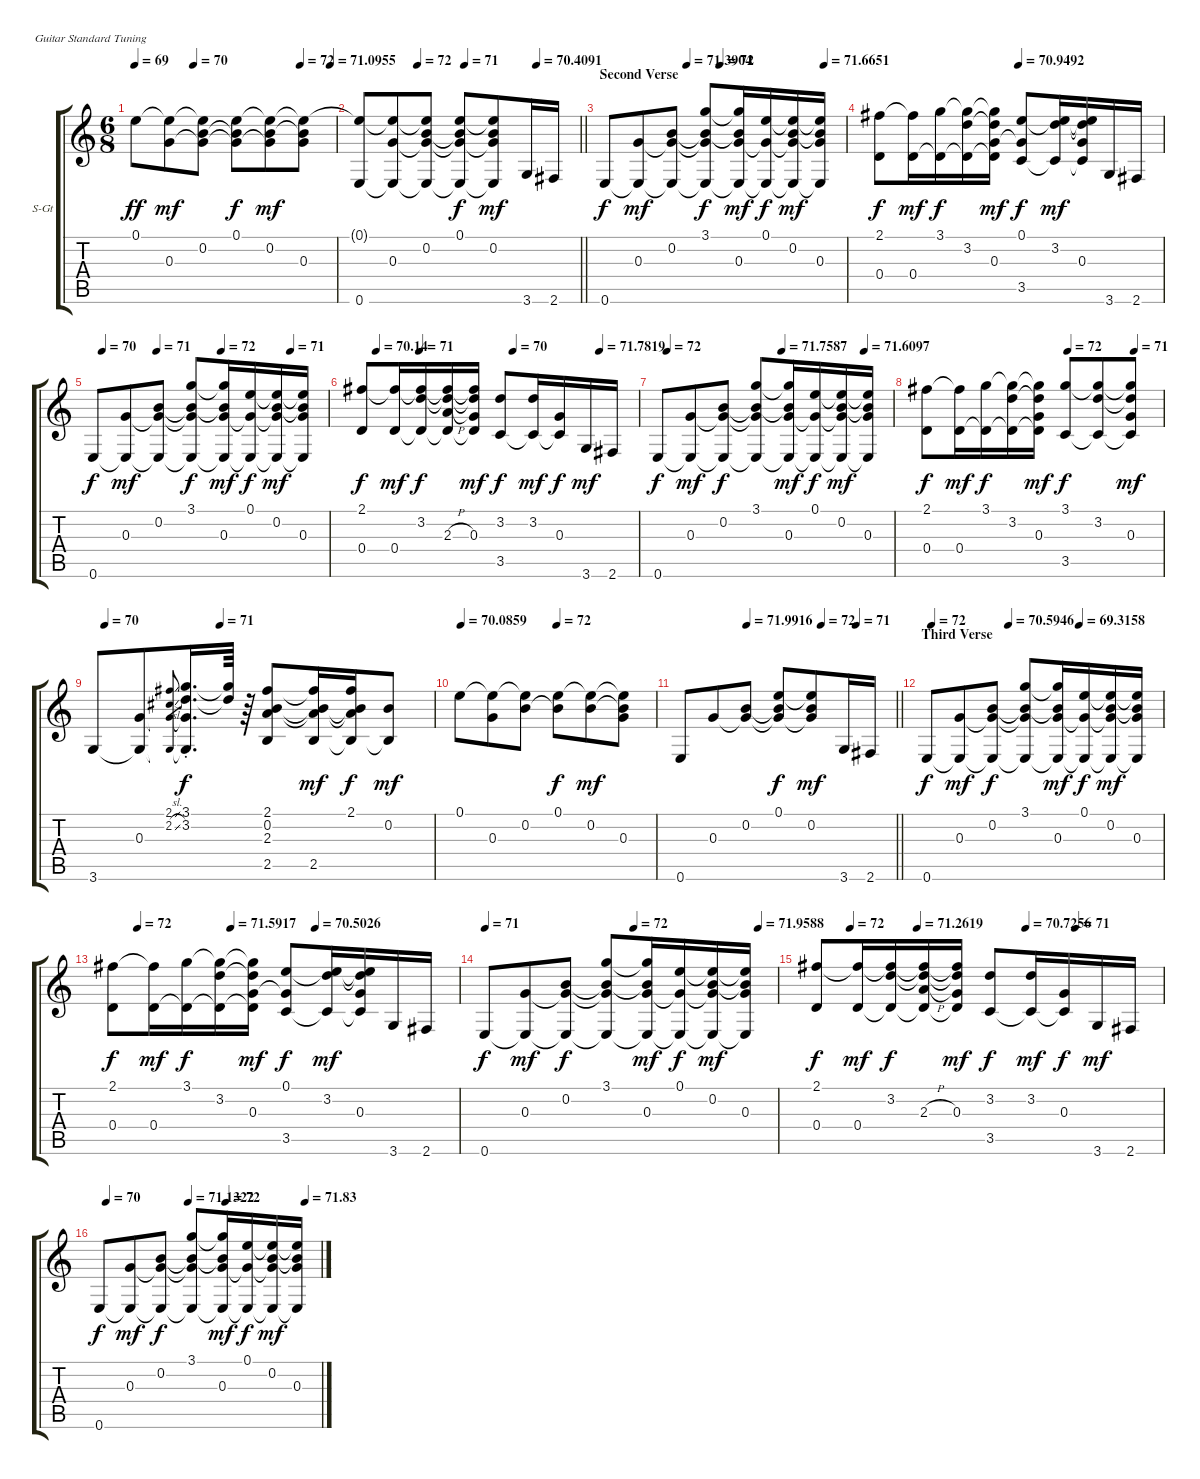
\bracketExtendMode groupsimilarinstruments
\firstSystemTrackNameOrientation horizontal
\otherSystemsTrackNameOrientation horizontal
\track ("Acoustic clean 1" "S-Gt") {instrument acousticguitarsteel}
\staff {score tabs}
\tuning (E4 B3 G3 D3 A2 E2)
\ts (6 8)
\tempo 69
\tempo (70 0.29375)
\tempo (72 0.825)
\tempo (71.0955 0.975)
\clef g2
\ks c
0.1.8{dy ff} (0.3 0.1{t}).8{dy mf} (0.2 0.1{t} 0.3{t}).8 (0.1 0.3{t} 0.2{t}).8{dy f} (0.2 0.1{t} 0.3{t}).8{dy mf} (0.3 0.1{t} 0.2{t}).8 |
\tempo (72 0.26875)
\tempo (71 0.48125)
\tempo (70.4091 0.80625)
\barLineRight lightlight
(0.6 0.1{t}).8 (0.3 0.1{t} 0.6{t}).8 (0.2 0.1{t} 0.3{t} 0.6{t}).8 (0.1 0.2{t} 0.3{t} 0.6{t}).8{dy f} (0.2 0.1{t} 0.3{t} 0.6{t}).8{dy mf} 3.6.16 2.6.16 |
\section ("" "Second Verse")
\tempo (71.3904 0.34375)
\tempo (72 0.48125)
\tempo (71.6651 0.9125)
0.6.8{dy f} (0.3 0.6{t}).8{dy mf} (0.2 0.6{t} 0.3{t}).8 (3.1 0.6{t} 0.3{t} 0.2{t}).8{dy f} (0.3 0.6{t} 3.1{t} 0.2{t}).16{dy mf} (0.1 0.6{t} 0.3{t}).16{dy f} (0.2 0.6{t} 0.3{t} 0.1{t}).16{dy mf} (0.3 0.6{t} 0.1{t} 0.2{t}).16 |
\tempo (70.9492 0.49375)
(2.1 0.4).8{dy f} (0.4 2.1{t}).16{dy mf} (3.1 0.4{t}).16{dy f} (3.2 0.4{t} 3.1{t}).16 (0.3 0.4{t} 3.1{t} 3.2{t}).16{dy mf} (0.1 3.5 0.3{t}).8{dy f} (3.2 3.5{t} 0.1{t}).16{dy mf} (0.3 3.5{t} 3.2{t} 0.1{t}).16 3.6.16 2.6.16 |
\tempo (70 0.04375)
\tempo (71 0.275)
\tempo (72 0.55)
\tempo (71 0.84375)
0.6.8{dy f} (0.3 0.6{t}).8{dy mf} (0.2 0.6{t} 0.3{t}).8 (3.1 0.6{t} 0.3{t} 0.2{t}).8{dy f} (0.3 0.6{t} 3.1{t} 0.2{t}).16{dy mf} (0.1 0.6{t} 0.3{t}).16{dy f} (0.2 0.6{t} 0.3{t} 0.1{t}).16{dy mf} (0.3 0.6{t} 0.1{t} 0.2{t}).16 |
\tempo (70.14 0.05625)
\tempo (71 0.2125)
\tempo (70 0.55)
\tempo (71.7819 0.8625)
(2.1 0.4).8{dy f} (0.4 2.1{t}).16{dy mf} (3.2 0.4{t} 2.1{t}).16{dy f} (2.3{h} 0.4{t} 2.1{t} 3.2{t}).16 (0.3 0.4{t} 2.1{t} 3.2{t}).16{dy mf} (3.2 3.5).8{dy f} (3.5{t} 3.2).16{dy mf} (3.5{t} 0.3).16{dy f} 3.6.16{dy mf} 2.6.16 |
\tempo (72 0.04375)
\tempo (71.7587 0.53125)
\tempo (71.6097 0.88125)
0.6.8{dy f} (0.3 0.6{t}).8{dy mf} (0.2 0.6{t} 0.3{t}).8{dy f} (3.1 0.6{t} 0.3{t} 0.2{t}).8 (0.3 0.6{t} 3.1{t} 0.2{t}).16{dy mf} (0.1 0.6{t} 0.3{t}).16{dy f} (0.2 0.6{t} 0.3{t} 0.1{t}).16{dy mf} (0.3 0.6{t} 0.1{t} 0.2{t}).16 |
\tempo (72 0.6)
\tempo (71 0.88125)
(2.1 0.4).8{dy f} (0.4 2.1{t}).16{dy mf} (3.1 0.4{t}).16{dy f} (3.2 0.4{t} 3.1{t}).16 (0.3 0.4{t} 3.1{t} 3.2{t}).16{dy mf} (3.1 3.5).8{dy f} (3.2 3.1{t} 3.5{t}).8 (0.3 3.1{t} 3.2{t} 3.5{t}).8{dy mf} |
\tempo (70 0.0375)
\tempo (71 0.375)
3.6.8 (0.3 3.6{t}).8 (2.2{sl} 2.1{ss} 3.6{t} 0.3{t}).8{gr} (3.1{st} 3.2{st} 3.6{t} 0.3{t}).16{d dy f} (3.1{t} 3.2{t}).64 r.64 (2.1 0.2 2.3 2.5).8 (2.5 2.1{t} 0.2{t} 2.3{t}).16{dy mf} (2.1 2.3{t} 0.2{t} 2.5{t}).16{dy f} (0.2 2.5{t}).8{dy mf} |
\tempo (70.0859 0.0125)
\tempo (72 0.5)
0.1.8 (0.1{t} 0.3).8 (0.2 0.1{t}).8 (0.1 0.2{t}).8{dy f} (0.2 0.1{t}).8{dy mf} (0.3 0.2{t} 0.1{t}).8 |
\tempo (71.9916 0.3125)
\tempo (72 0.65625)
\tempo (71 0.81875)
\barLineRight lightlight
0.6.8 0.3.8 (0.2 0.3{t}).8 (0.1 0.3{t} 0.2{t}).8{dy f} (0.2 0.3{t} 0.1{t}).8{dy mf} 3.6.16 2.6.16 |
\section ("" "Third Verse")
\tempo (72 0.025)
\tempo (70.5946 0.35)
\tempo (69.3158 0.65)
0.6.8{dy f} (0.3 0.6{t}).8{dy mf} (0.2 0.6{t} 0.3{t}).8{dy f} (3.1 0.6{t} 0.3{t} 0.2{t}).8 (0.3 0.6{t} 3.1{t} 0.2{t}).16{dy mf} (0.1 0.6{t} 0.3{t}).16{dy f} (0.2 0.6{t} 0.3{t} 0.1{t}).16{dy mf} (0.3 0.6{t} 0.1{t} 0.2{t}).16 |
\tempo (72 0.075)
\tempo (71.5917 0.34375)
\tempo (70.5026 0.5875)
(2.1 0.4).8{dy f} (0.4 2.1{t}).16{dy mf} (3.1 0.4{t}).16{dy f} (3.2 0.4{t} 3.1{t}).16 (0.3 0.4{t} 3.1{t} 3.2{t}).16{dy mf} (0.1 3.5 0.3{t}).8{dy f} (3.2 3.5{t} 0.1{t}).16{dy mf} (0.3 3.5{t} 3.2{t} 0.1{t}).16 3.6.16 2.6.16 |
\tempo (71 0.00625)
\tempo (72 0.5125)
\tempo (71.9588 0.9375)
0.6.8{dy f} (0.3 0.6{t}).8{dy mf} (0.2 0.6{t} 0.3{t}).8{dy f} (3.1 0.6{t} 0.3{t} 0.2{t}).8 (0.3 0.6{t} 3.1{t} 0.2{t}).16{dy mf} (0.1 0.6{t} 0.3{t}).16{dy f} (0.2 0.6{t} 0.3{t} 0.1{t}).16{dy mf} (0.3 0.6{t} 0.1{t} 0.2{t}).16 |
\tempo (72 0.1)
\tempo (71.2619 0.29375)
\tempo (70.7256 0.60625)
\tempo (71 0.75)
(2.1 0.4).8{dy f} (0.4 2.1{t}).16{dy mf} (3.2 0.4{t} 2.1{t}).16{dy f} (2.3{h} 0.4{t} 2.1{t} 3.2{t}).16 (0.3 0.4{t} 2.1{t} 3.2{t}).16{dy mf} (3.2 3.5).8{dy f} (3.5{t} 3.2).16{dy mf} (3.5{t} 0.3).16{dy f} 3.6.16{dy mf} 2.6.16 |
\tempo (70 0.0375)
\tempo (71.1322 0.40625)
\tempo (72 0.575)
\tempo (71.83 0.93125)
0.6.8{dy f} (0.3 0.6{t}).8{dy mf} (0.2 0.6{t} 0.3{t}).8{dy f} (3.1 0.6{t} 0.3{t} 0.2{t}).8 (0.3 0.6{t} 3.1{t} 0.2{t}).16{dy mf} (0.1 0.6{t} 0.3{t}).16{dy f} (0.2 0.6{t} 0.3{t} 0.1{t}).16{dy mf} (0.3 0.6{t} 0.1{t} 0.2{t}).16
